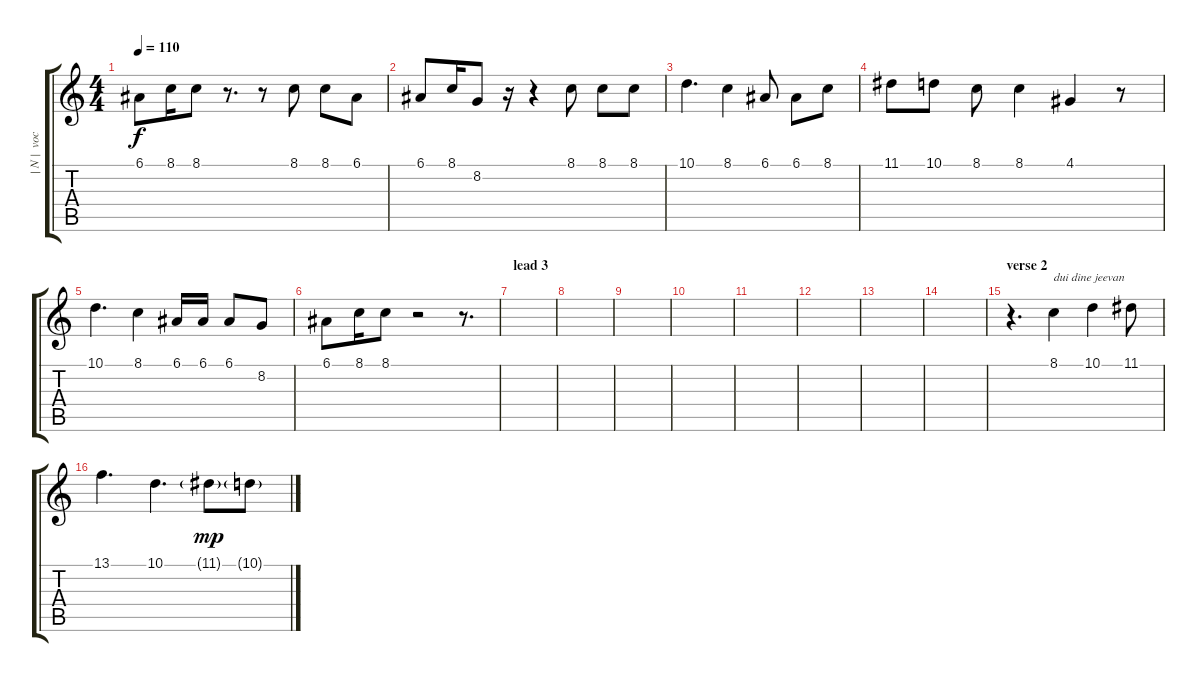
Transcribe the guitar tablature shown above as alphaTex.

\track ("| N |  vocal - deepak bajracharya" "| N |  voc") {instrument choiraahs}
\staff {score tabs}
\tuning (E4 B3 G3 D3 A2 E2) {hide}
\ts (4 4)
\tempo 110
\clef g2
\ks c
6.1.8{dy f} 8.1.16 8.1.8 r.8{d} r.8 8.1.8 8.1.8 6.1.8 |
6.1.8 8.1.16 8.2.8 r.16 r.4 8.1.8 8.1.8 8.1.8 |
10.1.4{d} 8.1.4 6.1.8 6.1.8 8.1.8 |
11.1.8 10.1.8 8.1.8 8.1.4 4.1.4 r.8 |
10.1.4{d} 8.1.4 6.1.16 6.1.16 6.1.8 8.2.8 |
6.1.8 8.1.16 8.1.8 r.2 r.8{d} |
\section ("" "lead 3")
|
|
|
|
|
|
|
|
\section ("" "verse 2")
r.4{d} 8.1.4{txt "dui dine jeevan"} 10.1.4 11.1.8 |
13.1.4{d} 10.1.4{d} 11.1{g}.8{dy mp} 10.1{g}.8
